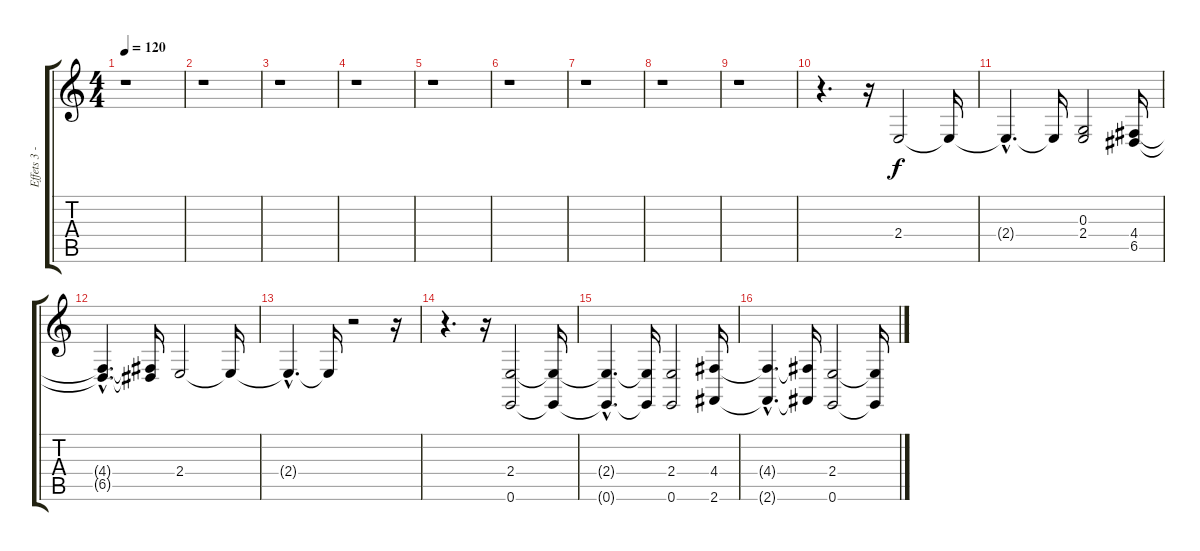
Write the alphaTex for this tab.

\track ("Effets 3 - Cordes Additionnelles" "Effets 3 -") {instrument stringensemble2}
\staff {score tabs}
\tuning (E4 B3 G3 D3 A2 E2) {hide}
\ts (4 4)
\tempo 120
\clef g2
\ks c
r.1{dy f} |
r.1 |
r.1 |
r.1 |
r.1 |
r.1 |
r.1 |
r.1 |
r.1 |
r.4{d} r.16 2.4.2{volume 5} 2.4{t}.16 |
2.4{hac t}.4{d} 2.4{t}.16 (0.3 2.4).2 (4.4 6.5).16 |
(4.4{hac t} 6.5{hac t}).4{d} (4.4{t} 6.5{t}).16 2.4.2 2.4{t}.16 |
2.4{hac t}.4{d} 2.4{t}.16 r.2 r.16 |
r.4{d} r.16 (2.4 0.6).2 (2.4{t} 0.6{t}).16 |
(2.4{hac t} 0.6{hac t}).4{d} (2.4{t} 0.6{t}).16 (2.4 0.6).2 (4.4 2.6).16 |
(4.4{hac t} 2.6{hac t}).4{d} (4.4{t} 2.6{t}).16 (2.4 0.6).2 (2.4{t} 0.6{t}).16
